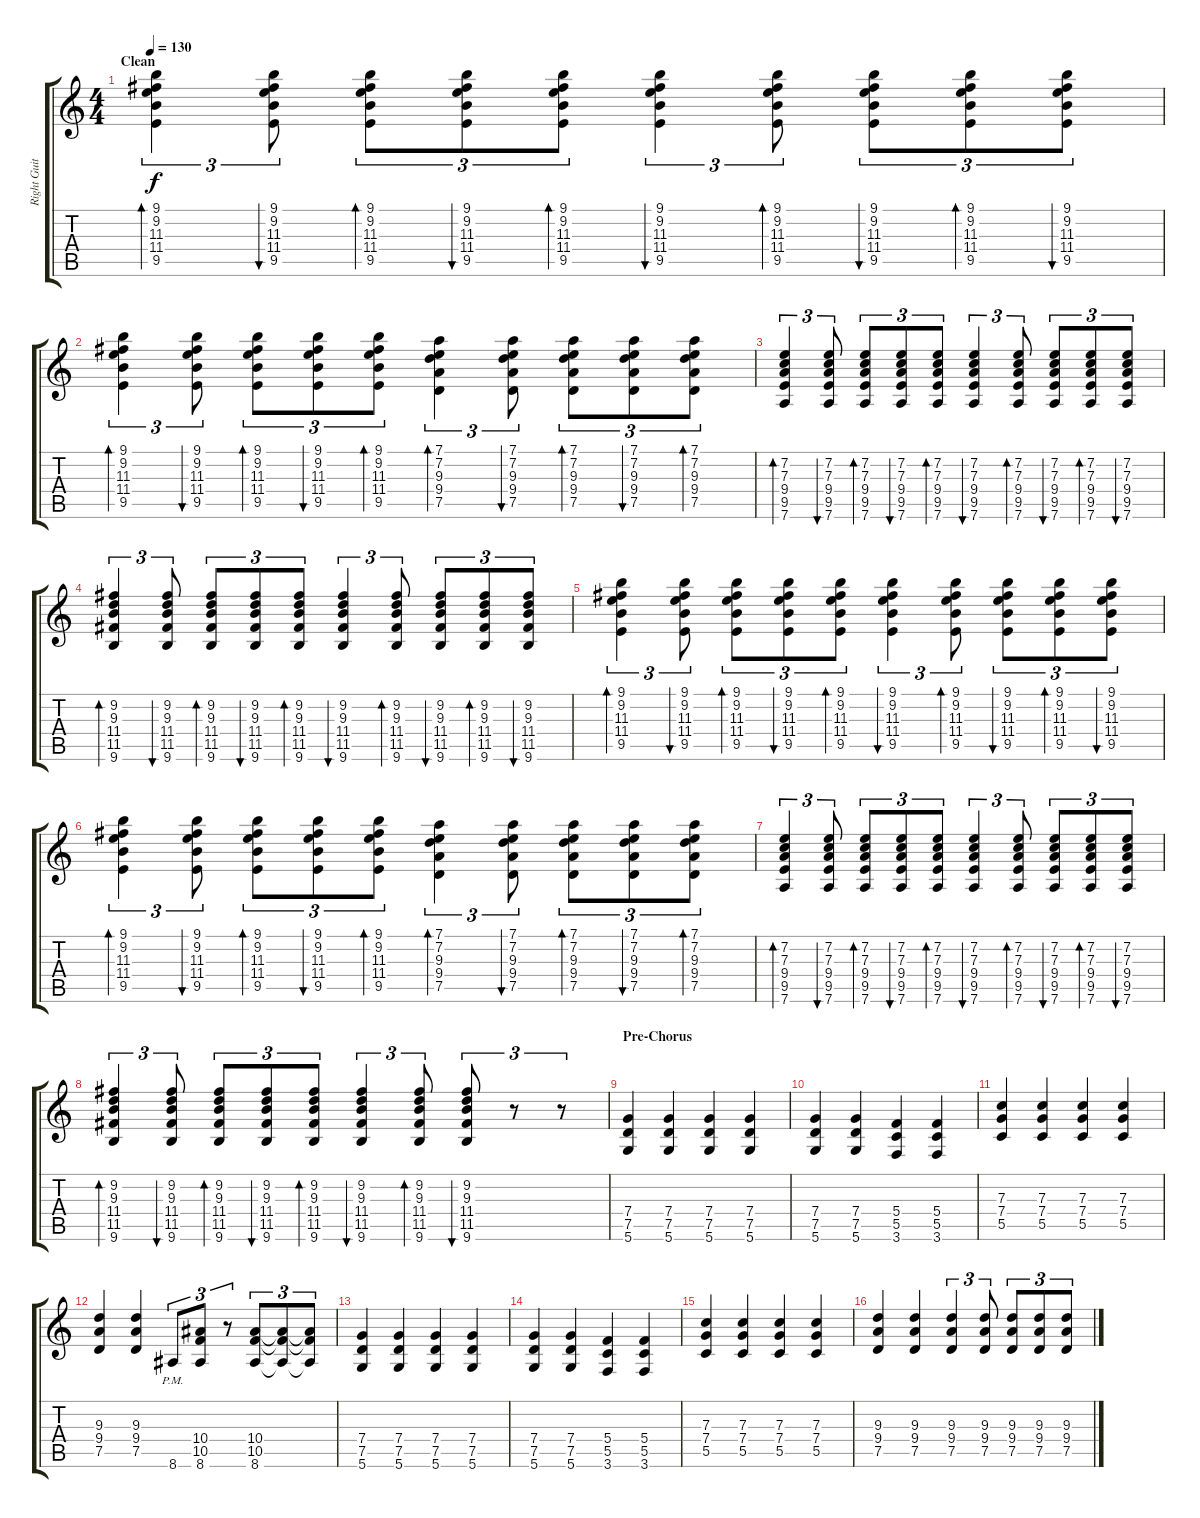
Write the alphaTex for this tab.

\track ("Right Guitar" "Right Guit") {instrument distortionguitar}
\staff {score tabs}
\tuning (D4 A3 F3 C3 G2 D2) {hide}
\ts (4 4)
\section ("" "Clean")
\tempo 130
\clef g2
\ks c
(9.1 9.2 11.3 11.4 9.5).4{tu (3 2) bd 60 dy f volume 6 instrument acousticguitarsteel} (9.1 9.2 11.3 11.4 9.5).8{tu (3 2) bu 60} (9.1 9.2 11.3 11.4 9.5).8{tu (3 2) bd 60} (9.1 9.2 11.3 11.4 9.5).8{tu (3 2) bu 60} (9.1 9.2 11.3 11.4 9.5).8{tu (3 2) bd 60} (9.1 9.2 11.3 11.4 9.5).4{tu (3 2) bu 60} (9.1 9.2 11.3 11.4 9.5).8{tu (3 2) bd 60} (9.1 9.2 11.3 11.4 9.5).8{tu (3 2) bu 60} (9.1 9.2 11.3 11.4 9.5).8{tu (3 2) bd 60} (9.1 9.2 11.3 11.4 9.5).8{tu (3 2) bu 60} |
(9.1 9.2 11.3 11.4 9.5).4{tu (3 2) bd 60} (9.1 9.2 11.3 11.4 9.5).8{tu (3 2) bu 60} (9.1 9.2 11.3 11.4 9.5).8{tu (3 2) bd 60} (9.1 9.2 11.3 11.4 9.5).8{tu (3 2) bu 60} (9.1 9.2 11.3 11.4 9.5).8{tu (3 2) bd 60} (7.1 7.2 9.3 9.4 7.5).4{tu (3 2) bd 60} (7.1 7.2 9.3 9.4 7.5).8{tu (3 2) bu 60} (7.1 7.2 9.3 9.4 7.5).8{tu (3 2) bd 60} (7.1 7.2 9.3 9.4 7.5).8{tu (3 2) bu 60} (7.1 7.2 9.3 9.4 7.5).8{tu (3 2) bd 60} |
(7.2 7.3 9.4 9.5 7.6).4{tu (3 2) bd 60} (7.2 7.3 9.4 9.5 7.6).8{tu (3 2) bu 60} (7.2 7.3 9.4 9.5 7.6).8{tu (3 2) bd 60} (7.2 7.3 9.4 9.5 7.6).8{tu (3 2) bu 60} (7.2 7.3 9.4 9.5 7.6).8{tu (3 2) bd 60} (7.2 7.3 9.4 9.5 7.6).4{tu (3 2) bu 60} (7.2 7.3 9.4 9.5 7.6).8{tu (3 2) bd 60} (7.2 7.3 9.4 9.5 7.6).8{tu (3 2) bu 60} (7.2 7.3 9.4 9.5 7.6).8{tu (3 2) bd 60} (7.2 7.3 9.4 9.5 7.6).8{tu (3 2) bu 60} |
(9.2 9.3 11.4 11.5 9.6).4{tu (3 2) bd 60} (9.2 9.3 11.4 11.5 9.6).8{tu (3 2) bu 60} (9.2 9.3 11.4 11.5 9.6).8{tu (3 2) bd 60} (9.2 9.3 11.4 11.5 9.6).8{tu (3 2) bu 60} (9.2 9.3 11.4 11.5 9.6).8{tu (3 2) bd 60} (9.2 9.3 11.4 11.5 9.6).4{tu (3 2) bu 60} (9.2 9.3 11.4 11.5 9.6).8{tu (3 2) bd 60} (9.2 9.3 11.4 11.5 9.6).8{tu (3 2) bu 60} (9.2 9.3 11.4 11.5 9.6).8{tu (3 2) bd 60} (9.2 9.3 11.4 11.5 9.6).8{tu (3 2) bu 60} |
(9.1 9.2 11.3 11.4 9.5).4{tu (3 2) bd 60} (9.1 9.2 11.3 11.4 9.5).8{tu (3 2) bu 60} (9.1 9.2 11.3 11.4 9.5).8{tu (3 2) bd 60} (9.1 9.2 11.3 11.4 9.5).8{tu (3 2) bu 60} (9.1 9.2 11.3 11.4 9.5).8{tu (3 2) bd 60} (9.1 9.2 11.3 11.4 9.5).4{tu (3 2) bu 60} (9.1 9.2 11.3 11.4 9.5).8{tu (3 2) bd 60} (9.1 9.2 11.3 11.4 9.5).8{tu (3 2) bu 60} (9.1 9.2 11.3 11.4 9.5).8{tu (3 2) bd 60} (9.1 9.2 11.3 11.4 9.5).8{tu (3 2) bu 60} |
(9.1 9.2 11.3 11.4 9.5).4{tu (3 2) bd 60} (9.1 9.2 11.3 11.4 9.5).8{tu (3 2) bu 60} (9.1 9.2 11.3 11.4 9.5).8{tu (3 2) bd 60} (9.1 9.2 11.3 11.4 9.5).8{tu (3 2) bu 60} (9.1 9.2 11.3 11.4 9.5).8{tu (3 2) bd 60} (7.1 7.2 9.3 9.4 7.5).4{tu (3 2) bd 60} (7.1 7.2 9.3 9.4 7.5).8{tu (3 2) bu 60} (7.1 7.2 9.3 9.4 7.5).8{tu (3 2) bd 60} (7.1 7.2 9.3 9.4 7.5).8{tu (3 2) bu 60} (7.1 7.2 9.3 9.4 7.5).8{tu (3 2) bd 60} |
(7.2 7.3 9.4 9.5 7.6).4{tu (3 2) bd 60} (7.2 7.3 9.4 9.5 7.6).8{tu (3 2) bu 60} (7.2 7.3 9.4 9.5 7.6).8{tu (3 2) bd 60} (7.2 7.3 9.4 9.5 7.6).8{tu (3 2) bu 60} (7.2 7.3 9.4 9.5 7.6).8{tu (3 2) bd 60} (7.2 7.3 9.4 9.5 7.6).4{tu (3 2) bu 60} (7.2 7.3 9.4 9.5 7.6).8{tu (3 2) bd 60} (7.2 7.3 9.4 9.5 7.6).8{tu (3 2) bu 60} (7.2 7.3 9.4 9.5 7.6).8{tu (3 2) bd 60} (7.2 7.3 9.4 9.5 7.6).8{tu (3 2) bu 60} |
(9.2 9.3 11.4 11.5 9.6).4{tu (3 2) bd 60} (9.2 9.3 11.4 11.5 9.6).8{tu (3 2) bu 60} (9.2 9.3 11.4 11.5 9.6).8{tu (3 2) bd 60} (9.2 9.3 11.4 11.5 9.6).8{tu (3 2) bu 60} (9.2 9.3 11.4 11.5 9.6).8{tu (3 2) bd 60} (9.2 9.3 11.4 11.5 9.6).4{tu (3 2) bu 60} (9.2 9.3 11.4 11.5 9.6).8{tu (3 2) bd 60} (9.2 9.3 11.4 11.5 9.6).8{tu (3 2) bu 60} r.8{tu (3 2)} r.8{tu (3 2)} |
\section ("" "Pre-Chorus")
(7.4 7.5 5.6).4{volume 13 instrument distortionguitar} (7.4 7.5 5.6).4 (7.4 7.5 5.6).4 (7.4 7.5 5.6).4 |
(7.4 7.5 5.6).4 (7.4 7.5 5.6).4 (5.4 5.5 3.6).4 (5.4 5.5 3.6).4 |
(7.3 7.4 5.5).4 (7.3 7.4 5.5).4 (7.3 7.4 5.5).4 (7.3 7.4 5.5).4 |
(9.3 9.4 7.5).4 (9.3 9.4 7.5).4 8.6{pm}.8{tu (3 2)} (10.4 10.5 8.6).8{tu (3 2)} r.8{tu (3 2)} (10.4 10.5 8.6).8{tu (3 2)} (10.4{t} 10.5{t} 8.6{t}).8{tu (3 2)} (10.4{t} 10.5{t} 8.6{t}).8{tu (3 2)} |
(7.4 7.5 5.6).4 (7.4 7.5 5.6).4 (7.4 7.5 5.6).4 (7.4 7.5 5.6).4 |
(7.4 7.5 5.6).4 (7.4 7.5 5.6).4 (5.4 5.5 3.6).4 (5.4 5.5 3.6).4 |
(7.3 7.4 5.5).4 (7.3 7.4 5.5).4 (7.3 7.4 5.5).4 (7.3 7.4 5.5).4 |
(9.3 9.4 7.5).4 (9.3 9.4 7.5).4 (9.3 9.4 7.5).4{tu (3 2)} (9.3 9.4 7.5).8{tu (3 2)} (9.3 9.4 7.5).8{tu (3 2)} (9.3 9.4 7.5).8{tu (3 2)} (9.3 9.4 7.5).8{tu (3 2)}
